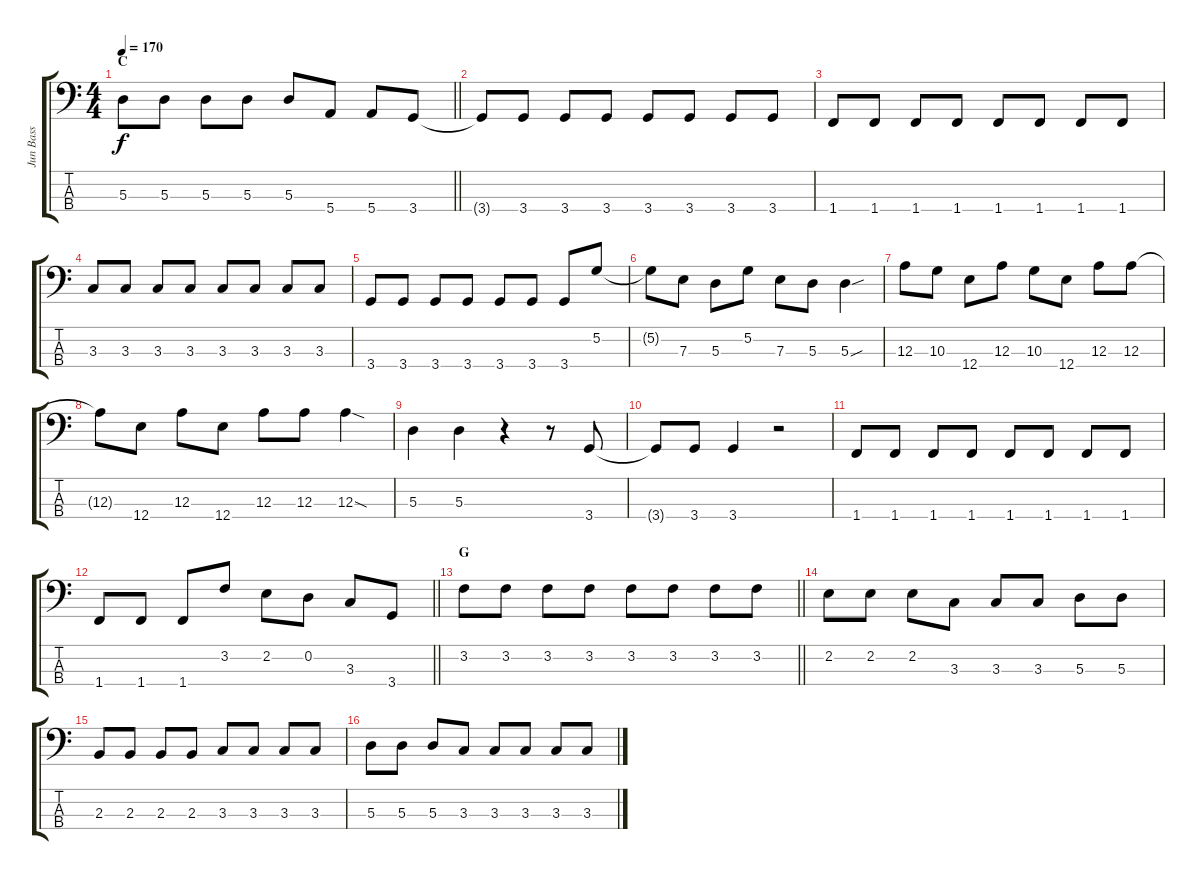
\track ("Jun Bass" "Jun Bass") {instrument electricbasspick}
\staff {score tabs}
\tuning (G2 D2 A1 E1) {hide}
\ts (4 4)
\section ("" "C")
\tempo 170
\clef f4
\barLineRight lightlight
\ks c
5.3{t}.8{dy f} 5.3.8 5.3.8 5.3.8 5.3.8 5.4.8 5.4.8 3.4.8 |
\section ("" "")
3.4{t}.8 3.4.8 3.4.8 3.4.8 3.4.8 3.4.8 3.4.8 3.4.8 |
1.4.8 1.4.8 1.4.8 1.4.8 1.4.8 1.4.8 1.4.8 1.4.8 |
3.3.8 3.3.8 3.3.8 3.3.8 3.3.8 3.3.8 3.3.8 3.3.8 |
3.4.8 3.4.8 3.4.8 3.4.8 3.4.8 3.4.8 3.4.8 5.2.8 |
5.2{t}.8 7.3.8 5.3.8 5.2.8 7.3.8 5.3.8 5.3{sou}.4 |
12.3.8 10.3.8 12.4.8 12.3.8 10.3.8 12.4.8 12.3.8 12.3.8 |
12.3{t}.8 12.4.8 12.3.8 12.4.8 12.3.8 12.3.8 12.3{sod}.4 |
5.3.4 5.3.4 r.4 r.8 3.4.8 |
3.4{t}.8 3.4.8 3.4.4 r.2 |
1.4.8 1.4.8 1.4.8 1.4.8 1.4.8 1.4.8 1.4.8 1.4.8 |
\barLineRight lightlight
1.4.8 1.4.8 1.4.8 3.2.8 2.2.8 0.2.8 3.3.8 3.4.8 |
\section ("" "G")
\barLineRight lightlight
3.2.8 3.2.8 3.2.8 3.2.8 3.2.8 3.2.8 3.2.8 3.2.8 |
\section ("" "")
2.2.8 2.2.8 2.2.8 3.3.8 3.3.8 3.3.8 5.3.8 5.3.8 |
2.3.8 2.3.8 2.3.8 2.3.8 3.3.8 3.3.8 3.3.8 3.3.8 |
5.3.8 5.3.8 5.3.8 3.3.8 3.3.8 3.3.8 3.3.8 3.3.8
